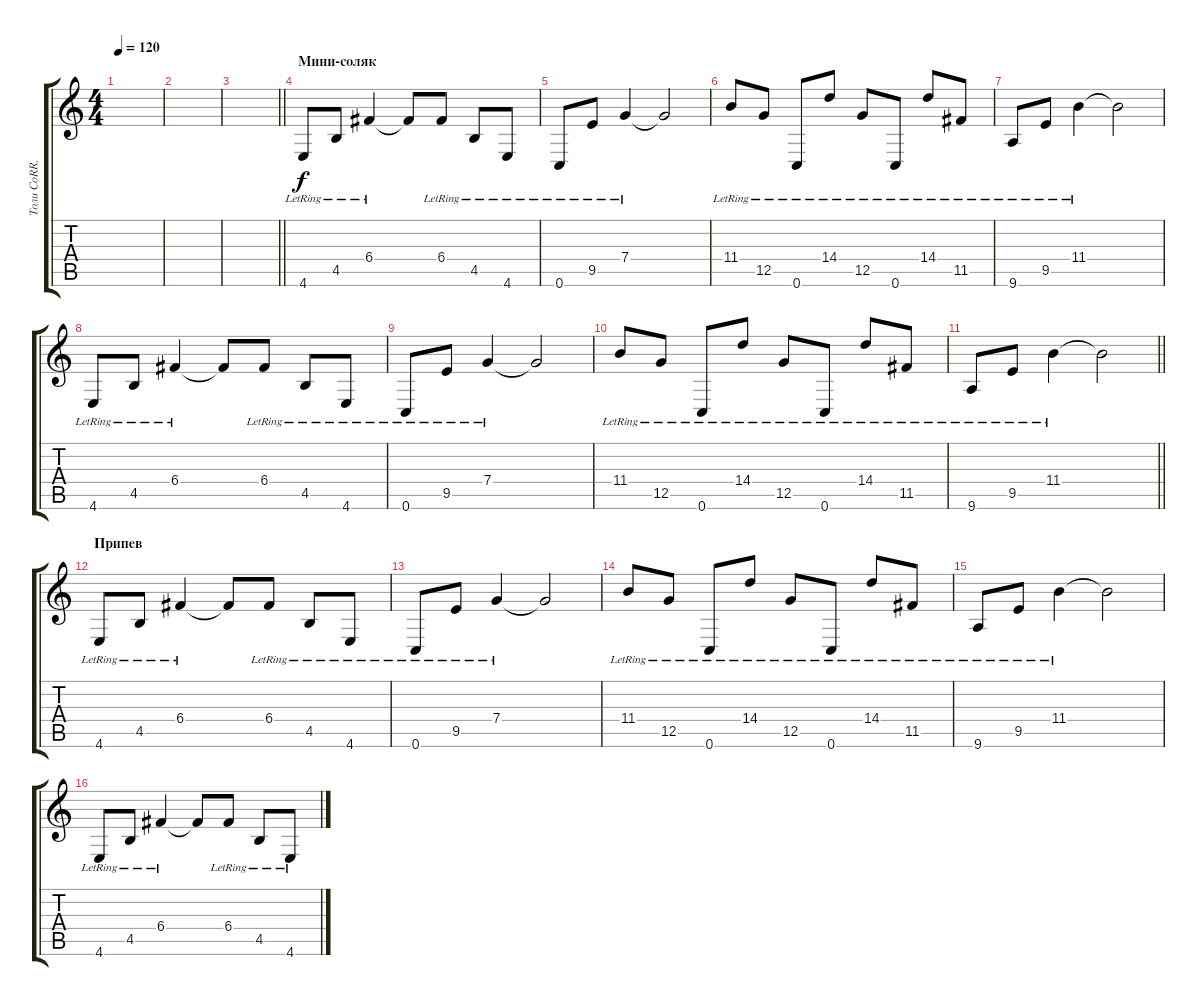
\track ("Толи CoRR, толи DeNo" "Толи CoRR,") {instrument electricguitarclean}
\staff {score tabs}
\tuning (D4 A3 F3 C3 G2 C2) {hide}
\ts (4 4)
\tempo 120
\clef g2
\ks c
|
|
\barLineRight lightlight
|
\section ("" "Мини-соляк")
4.6{lr}.8 4.5{lr}.8 6.4{lr}.4 6.4{t}.8 6.4{lr}.8 4.5{lr}.8 4.6{lr}.8 |
0.6{lr}.8 9.5{lr}.8 7.4{lr}.4 7.4{t}.2 |
11.4{lr}.8 12.5{lr}.8 0.6{lr}.8 14.4{lr}.8 12.5{lr}.8 0.6{lr}.8 14.4{lr}.8 11.5{lr}.8 |
9.6{lr}.8 9.5{lr}.8 11.4{lr}.4 11.4{t}.2 |
4.6{lr}.8 4.5{lr}.8 6.4{lr}.4 6.4{t}.8 6.4{lr}.8 4.5{lr}.8 4.6{lr}.8 |
0.6{lr}.8 9.5{lr}.8 7.4{lr}.4 7.4{t}.2 |
11.4{lr}.8 12.5{lr}.8 0.6{lr}.8 14.4{lr}.8 12.5{lr}.8 0.6{lr}.8 14.4{lr}.8 11.5{lr}.8 |
\barLineRight lightlight
9.6{lr}.8 9.5{lr}.8 11.4{lr}.4 11.4{t}.2 |
\section ("" "Припев")
4.6{lr}.8 4.5{lr}.8 6.4{lr}.4 6.4{t}.8 6.4{lr}.8 4.5{lr}.8 4.6{lr}.8 |
0.6{lr}.8 9.5{lr}.8 7.4{lr}.4 7.4{t}.2 |
11.4{lr}.8 12.5{lr}.8 0.6{lr}.8 14.4{lr}.8 12.5{lr}.8 0.6{lr}.8 14.4{lr}.8 11.5{lr}.8 |
9.6{lr}.8 9.5{lr}.8 11.4{lr}.4 11.4{t}.2 |
4.6{lr}.8 4.5{lr}.8 6.4{lr}.4 6.4{t}.8 6.4{lr}.8 4.5{lr}.8 4.6{lr}.8
